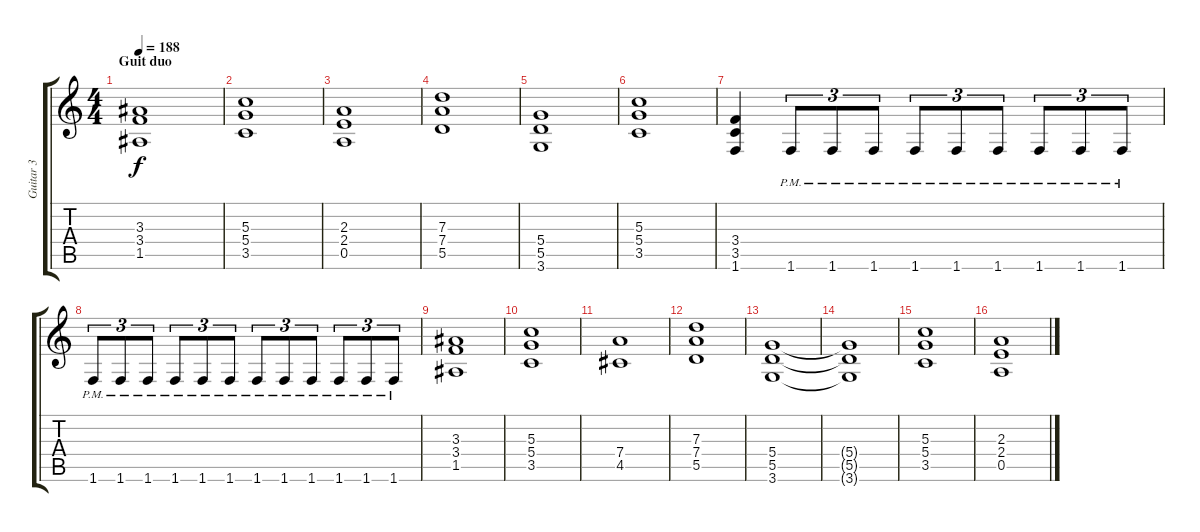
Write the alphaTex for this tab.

\track ("Guitar 3" "Guitar 3") {instrument overdrivenguitar}
\staff {score tabs}
\tuning (E4 B3 G3 D3 A2 E2) {hide}
\ts (4 4)
\section ("" "Guit duo")
\tempo 188
\clef g2
\ks c
(3.3 3.4 1.5).1{dy f} |
(5.3 5.4 3.5).1 |
(2.3 2.4 0.5).1 |
(7.3 7.4 5.5).1 |
(5.4 5.5 3.6).1 |
(5.3 5.4 3.5).1 |
(3.4 3.5 1.6).4 1.6{pm}.8{tu (3 2)} 1.6{pm}.8{tu (3 2)} 1.6{pm}.8{tu (3 2)} 1.6{pm}.8{tu (3 2)} 1.6{pm}.8{tu (3 2)} 1.6{pm}.8{tu (3 2)} 1.6{pm}.8{tu (3 2)} 1.6{pm}.8{tu (3 2)} 1.6{pm}.8{tu (3 2)} |
1.6{pm}.8{tu (3 2)} 1.6{pm}.8{tu (3 2)} 1.6{pm}.8{tu (3 2)} 1.6{pm}.8{tu (3 2)} 1.6{pm}.8{tu (3 2)} 1.6{pm}.8{tu (3 2)} 1.6{pm}.8{tu (3 2)} 1.6{pm}.8{tu (3 2)} 1.6{pm}.8{tu (3 2)} 1.6{pm}.8{tu (3 2)} 1.6{pm}.8{tu (3 2)} 1.6{pm}.8{tu (3 2)} |
(3.3 3.4 1.5).1 |
(5.3 5.4 3.5).1 |
(7.4 4.5).1 |
(7.3 7.4 5.5).1 |
(5.4 5.5 3.6).1 |
(5.4{t} 5.5{t} 3.6{t}).1 |
(5.3 5.4 3.5).1 |
(2.3 2.4 0.5).1
